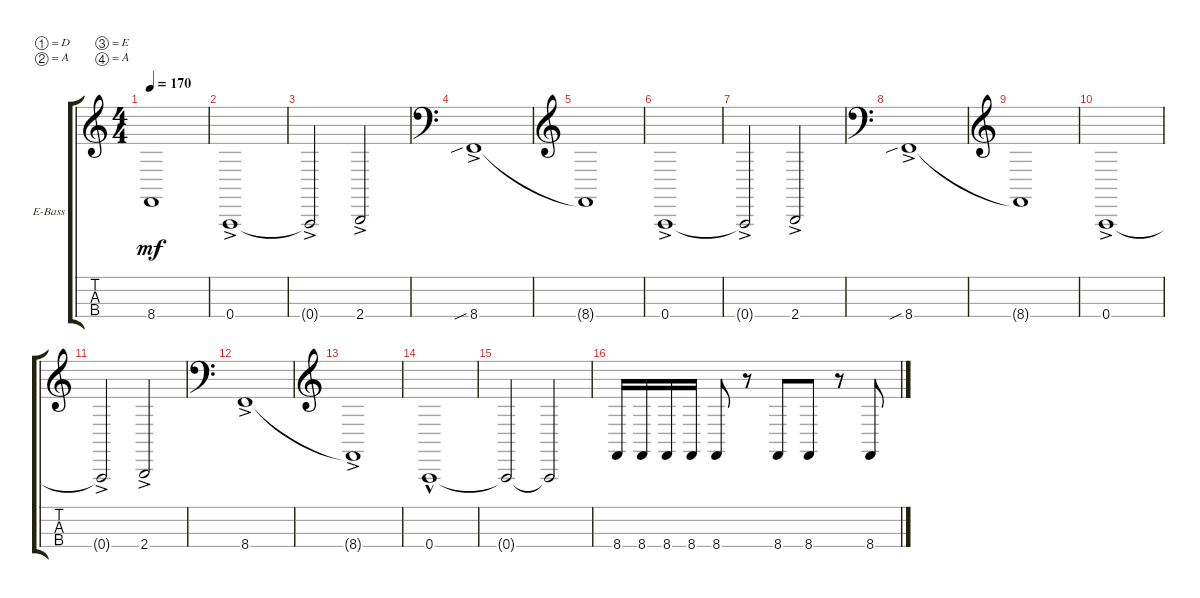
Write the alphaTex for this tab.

\bracketExtendMode groupsimilarinstruments
\firstSystemTrackNameOrientation horizontal
\otherSystemsTrackNameOrientation horizontal
\track ("Sinclair Alleron" "E-Bass") {instrument electricbassfinger}
\staff {score tabs}
\tuning (D2 A1 E1 A0)
\ts (4 4)
\tempo 170
\clef g2
\ks c
8.4{t}.1{dy mf} |
0.4{ac}.1 |
0.4{ac t}.2 2.4{ac}.2 |
\clef f4
8.4{sib ac}.1 |
\clef g2
8.4{t}.1 |
0.4{ac}.1 |
0.4{ac t}.2 2.4{ac}.2 |
\clef f4
8.4{sib ac}.1 |
\clef g2
8.4{t}.1 |
0.4{ac}.1 |
0.4{ac t}.2 2.4{ac}.2 |
\clef f4
8.4{ac}.1 |
\clef g2
8.4{ac t}.1 |
0.4{hac}.1 |
0.4{t}.2 0.4{t}.2 |
8.4.16 8.4.16 8.4.16 8.4.16 8.4.8 r.8 8.4.8 8.4.8 r.8 8.4.8
